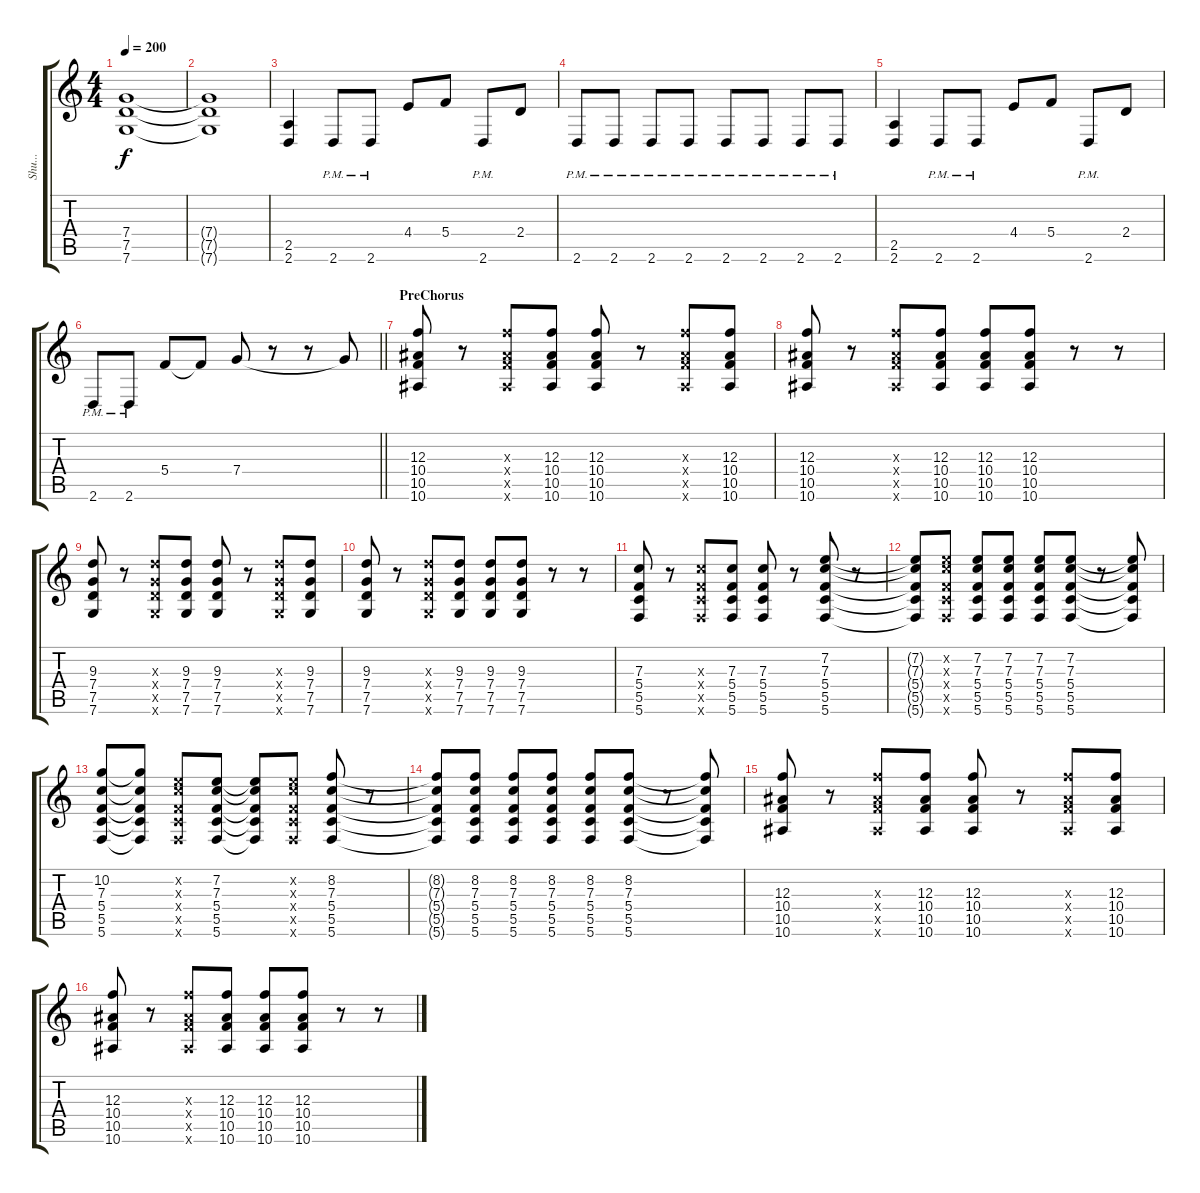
\track ("Shu..." "Shu...") {instrument distortionguitar}
\staff {score tabs}
\tuning (D4 A3 F3 C3 G2 C2) {hide}
\ts (4 4)
\tempo 200
\clef g2
\ks c
(7.4 7.5 7.6).1{dy f} |
(7.4{t} 7.5{t} 7.6{t}).1 |
(2.5 2.6).4 2.6{pm}.8 2.6{pm}.8 4.4.8 5.4.8 2.6{pm}.8 2.4.8 |
2.6{pm}.8 2.6{pm}.8 2.6{pm}.8 2.6{pm}.8 2.6{pm}.8 2.6{pm}.8 2.6{pm}.8 2.6{pm}.8 |
(2.5 2.6).4 2.6{pm}.8 2.6{pm}.8 4.4.8 5.4.8 2.6{pm}.8 2.4.8 |
\barLineRight lightlight
2.6{pm}.8 2.6{pm}.8 5.4.8 5.4{t}.8 7.4.8 r.8 r.8 7.4{t}.8 |
\section ("" "PreChorus")
(12.3 10.4 10.5 10.6).8{instrument electricguitarjazz} r.8 (12.3{x} 10.4{x} 10.5{x} 10.6{x}).8 (12.3 10.4 10.5 10.6).8 (12.3 10.4 10.5 10.6).8 r.8 (12.3{x} 10.4{x} 10.5{x} 10.6{x}).8 (12.3 10.4 10.5 10.6).8 |
(12.3 10.4 10.5 10.6).8 r.8 (12.3{x} 10.4{x} 10.5{x} 10.6{x}).8 (12.3 10.4 10.5 10.6).8 (12.3 10.4 10.5 10.6).8 (12.3 10.4 10.5 10.6).8 r.8 r.8 |
(9.3 7.4 7.5 7.6).8 r.8 (9.3{x} 7.4{x} 7.5{x} 7.6{x}).8 (9.3 7.4 7.5 7.6).8 (9.3 7.4 7.5 7.6).8 r.8 (9.3{x} 7.4{x} 7.5{x} 7.6{x}).8 (9.3 7.4 7.5 7.6).8 |
(9.3 7.4 7.5 7.6).8 r.8 (9.3{x} 7.4{x} 7.5{x} 7.6{x}).8 (9.3 7.4 7.5 7.6).8 (9.3 7.4 7.5 7.6).8 (9.3 7.4 7.5 7.6).8 r.8 r.8 |
(7.3 5.4 5.5 5.6).8 r.8 (7.3{x} 5.4{x} 5.5{x} 5.6{x}).8 (7.3 5.4 5.5 5.6).8 (7.3 5.4 5.5 5.6).8 r.8 (7.2 7.3 5.4 5.5 5.6).8 r.8 |
(7.2{t} 7.3{t} 5.4{t} 5.5{t} 5.6{t}).8 (7.2{x} 7.3{x} 5.4{x} 5.5{x} 5.6{x}).8 (7.2 7.3 5.4 5.5 5.6).8 (7.2 7.3 5.4 5.5 5.6).8 (7.2 7.3 5.4 5.5 5.6).8 (7.2 7.3 5.4 5.5 5.6).8 r.8 (7.2{t} 7.3{t} 5.4{t} 5.5{t} 5.6{t}).8 |
(10.2 7.3 5.4 5.5 5.6).8 (10.2{t} 7.3{t} 5.4{t} 5.5{t} 5.6{t}).8 (7.2{x} 7.3{x} 5.4{x} 5.5{x} 5.6{x}).8 (7.2 7.3 5.4 5.5 5.6).8 (7.2{t} 7.3{t} 5.4{t} 5.5{t} 5.6{t}).8 (7.2{x} 7.3{x} 5.4{x} 5.5{x} 5.6{x}).8 (8.2 7.3 5.4 5.5 5.6).8 r.8 |
(8.2{t} 7.3{t} 5.4{t} 5.5{t} 5.6{t}).8 (8.2 7.3 5.4 5.5 5.6).8 (8.2 7.3 5.4 5.5 5.6).8 (8.2 7.3 5.4 5.5 5.6).8 (8.2 7.3 5.4 5.5 5.6).8 (8.2 7.3 5.4 5.5 5.6).8 r.8 (8.2{t} 7.3{t} 5.4{t} 5.5{t} 5.6{t}).8 |
(12.3 10.4 10.5 10.6).8 r.8 (12.3{x} 10.4{x} 10.5{x} 10.6{x}).8 (12.3 10.4 10.5 10.6).8 (12.3 10.4 10.5 10.6).8 r.8 (12.3{x} 10.4{x} 10.5{x} 10.6{x}).8 (12.3 10.4 10.5 10.6).8 |
(12.3 10.4 10.5 10.6).8 r.8 (12.3{x} 10.4{x} 10.5{x} 10.6{x}).8 (12.3 10.4 10.5 10.6).8 (12.3 10.4 10.5 10.6).8 (12.3 10.4 10.5 10.6).8 r.8 r.8
